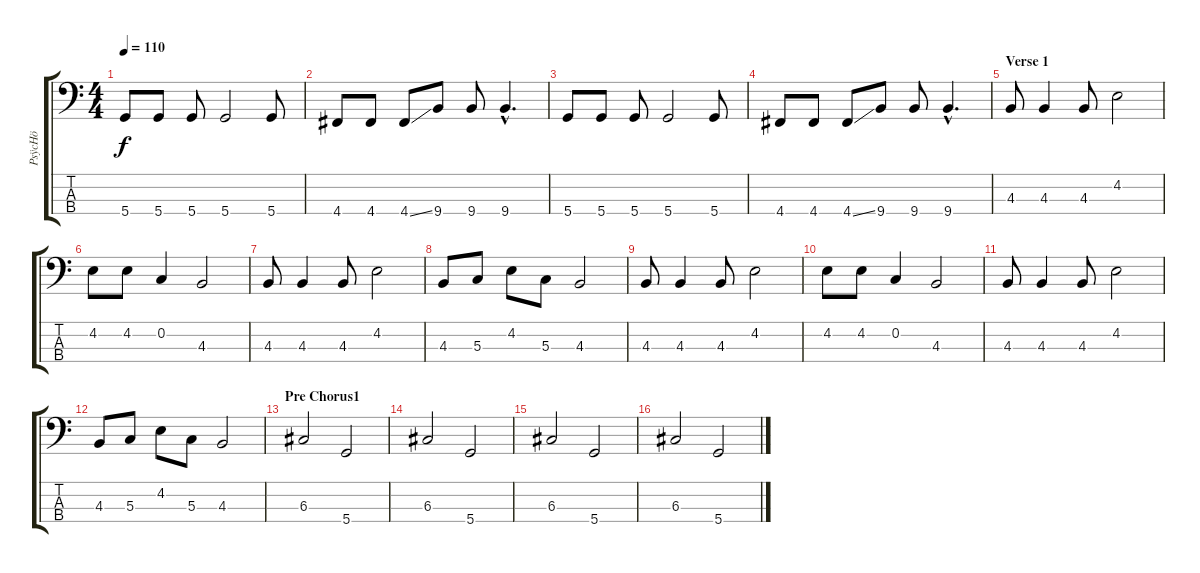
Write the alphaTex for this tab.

\track ("PsÿcHö" "PsÿcHö") {instrument electricbassfinger}
\staff {score tabs}
\tuning (F2 C2 G1 D1) {hide}
\ts (4 4)
\tempo 110
\clef f4
\ks c
5.4.8{dy f} 5.4.8 5.4.8 5.4.2 5.4.8 |
4.4.8 4.4.8 4.4{ss}.8 9.4.8 9.4.8 9.4{hac}.4{d} |
5.4.8 5.4.8 5.4.8 5.4.2 5.4.8 |
4.4.8 4.4.8 4.4{ss}.8 9.4.8 9.4.8 9.4{hac}.4{d} |
\section ("" "Verse 1")
4.3.8 4.3.4 4.3.8 4.2.2 |
4.2.8 4.2.8 0.2.4 4.3.2 |
4.3.8 4.3.4 4.3.8 4.2.2 |
4.3.8 5.3.8 4.2.8 5.3.8 4.3.2 |
4.3.8 4.3.4 4.3.8 4.2.2 |
4.2.8 4.2.8 0.2.4 4.3.2 |
4.3.8 4.3.4 4.3.8 4.2.2 |
4.3.8 5.3.8 4.2.8 5.3.8 4.3.2 |
\section ("" "Pre Chorus1")
6.3.2 5.4.2 |
6.3.2 5.4.2 |
6.3.2 5.4.2 |
6.3.2 5.4.2
